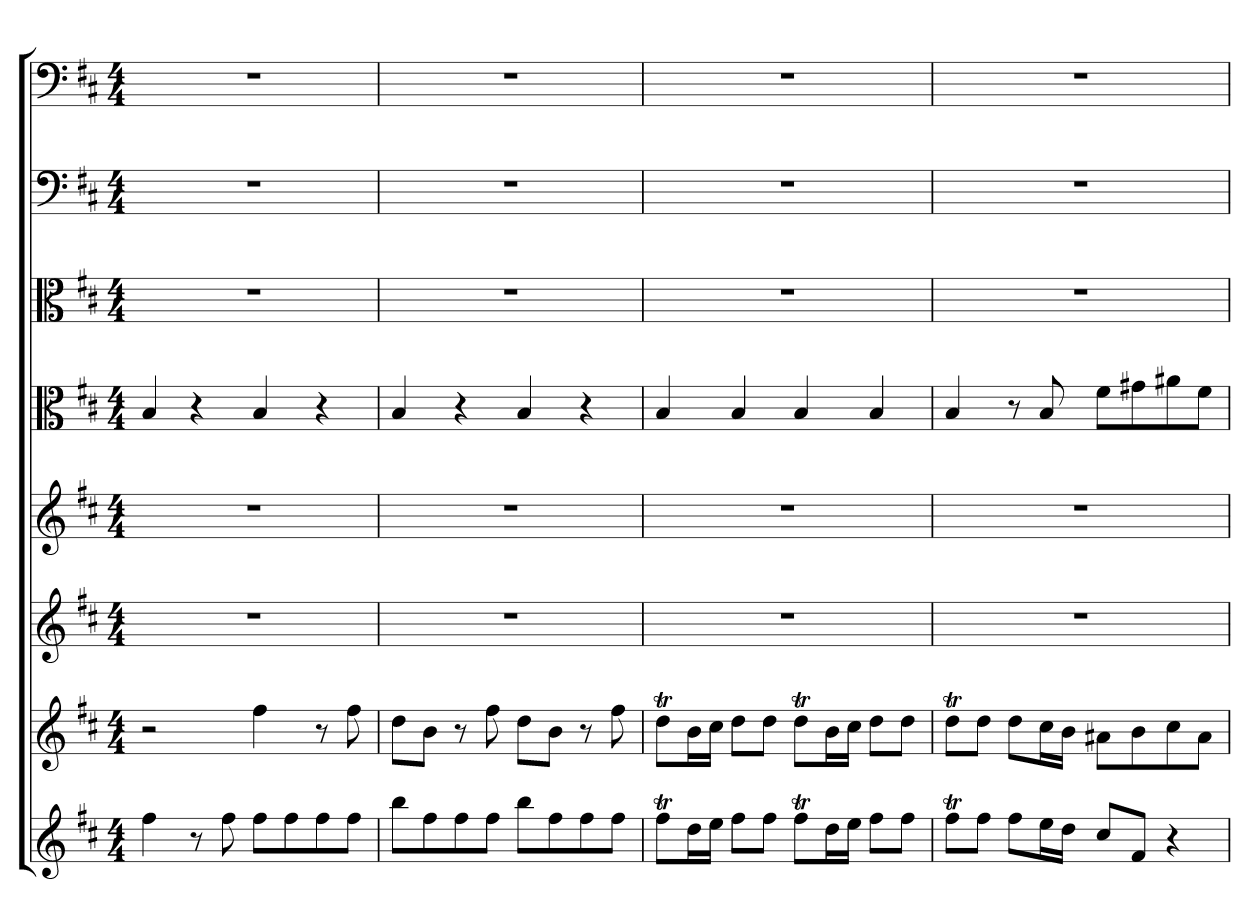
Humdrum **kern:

**kern	**kern	**kern	**kern	**kern	**kern	**kern	**kern
*part8	*part7	*part6	*part5	*part4	*part3	*part2	*part1
*staff8	*staff7	*staff6	*staff5	*staff4	*staff3	*staff2	*staff1
*clefG2	*clefG2	*clefG2	*clefG2	*clefC3	*clefC3	*clefF4	*clefF4
*k[f#c#]	*k[f#c#]	*k[f#c#]	*k[f#c#]	*k[f#c#]	*k[f#c#]	*k[f#c#]	*k[f#c#]
*b:	*b:	*b:	*b:	*b:	*b:	*b:	*b:
*M4/4	*M4/4	*M4/4	*M4/4	*M4/4	*M4/4	*M4/4	*M4/4
=1	=1	=1	=1	=1	=1	=1	=1
4ff#\	2r	1r	1r	4B/	1r	1r	1r
8r	.	.	.	4r	.	.	.
8ff#\	.	.	.	.	.	.	.
8ff#\L	4ff#\	.	.	4B/	.	.	.
8ff#\	.	.	.	.	.	.	.
8ff#\	8r	.	.	4r	.	.	.
8ff#\J	8ff#\	.	.	.	.	.	.
=2	=2	=2	=2	=2	=2	=2	=2
8bb\L	8dd\L	1r	1r	4B/	1r	1r	1r
8ff#\	8b\J	.	.	.	.	.	.
8ff#\	8r	.	.	4r	.	.	.
8ff#\J	8ff#\	.	.	.	.	.	.
8bb\L	8dd\L	.	.	4B/	.	.	.
8ff#\	8b\J	.	.	.	.	.	.
8ff#\	8r	.	.	4r	.	.	.
8ff#\J	8ff#\	.	.	.	.	.	.
=3	=3	=3	=3	=3	=3	=3	=3
8ff#t\L	8ddT\L	1r	1r	4B/	1r	1r	1r
16dd\L	16b\L	.	.	.	.	.	.
16ee\JJ	16cc#\JJ	.	.	.	.	.	.
8ff#\L	8dd\L	.	.	4B/	.	.	.
8ff#\J	8dd\J	.	.	.	.	.	.
8ff#t\L	8ddT\L	.	.	4B/	.	.	.
16dd\L	16b\L	.	.	.	.	.	.
16ee\JJ	16cc#\JJ	.	.	.	.	.	.
8ff#\L	8dd\L	.	.	4B/	.	.	.
8ff#\J	8dd\J	.	.	.	.	.	.
=4	=4	=4	=4	=4	=4	=4	=4
8ff#t\L	8ddT\L	1r	1r	4B/	1r	1r	1r
8ff#\J	8dd\J	.	.	.	.	.	.
8ff#\L	8dd\L	.	.	8r	.	.	.
16ee\L	16cc#\L	.	.	8B/	.	.	.
16dd\JJ	16b\JJ	.	.	.	.	.	.
8cc#/L	8a#X\L	.	.	8f#\L	.	.	.
8f#/J	8b\	.	.	8g#X\	.	.	.
4r	8cc#\	.	.	8a#X\	.	.	.
.	8a#\J	.	.	8f#\J	.	.	.
=	=	=	=	=	=	=	=
*-	*-	*-	*-	*-	*-	*-	*-
